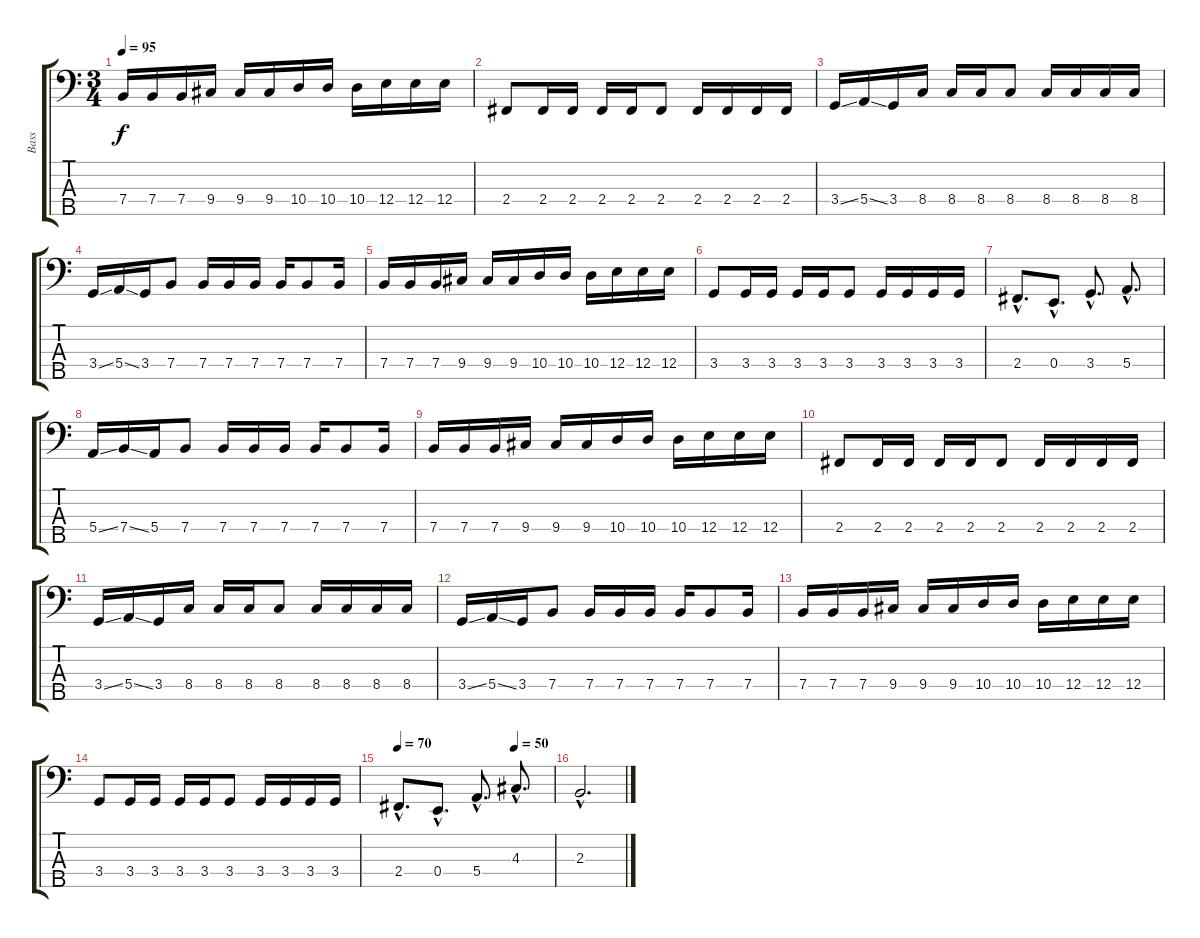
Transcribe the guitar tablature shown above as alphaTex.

\track ("Bass" "Bass") {instrument electricbassfinger}
\staff {score tabs}
\tuning (G2 D2 A1 E1 B0) {hide}
\ts (3 4)
\tempo 95
\clef f4
\ks c
7.4.16{dy f} 7.4.16 7.4.16 9.4.16 9.4.16 9.4.16 10.4.16 10.4.16 10.4.16 12.4.16 12.4.16 12.4.16 |
2.4.8 2.4.16 2.4.16 2.4.16 2.4.16 2.4.8 2.4.16 2.4.16 2.4.16 2.4.16 |
3.4{ss}.16 5.4{ss}.16 3.4.16 8.4.16 8.4.16 8.4.16 8.4.8 8.4.16 8.4.16 8.4.16 8.4.16 |
3.4{ss}.16 5.4{ss}.16 3.4.16 7.4.8 7.4.16 7.4.16 7.4.16 7.4.16 7.4.8 7.4.16 |
7.4.16 7.4.16 7.4.16 9.4.16 9.4.16 9.4.16 10.4.16 10.4.16 10.4.16 12.4.16 12.4.16 12.4.16 |
3.4.8 3.4.16 3.4.16 3.4.16 3.4.16 3.4.8 3.4.16 3.4.16 3.4.16 3.4.16 |
2.4{hac}.8{d} 0.4{hac}.8{d} 3.4{hac}.8{d} 5.4{hac}.8{d} |
5.4{ss}.16 7.4{ss}.16 5.4.16 7.4.8 7.4.16 7.4.16 7.4.16 7.4.16 7.4.8 7.4.16 |
7.4.16 7.4.16 7.4.16 9.4.16 9.4.16 9.4.16 10.4.16 10.4.16 10.4.16 12.4.16 12.4.16 12.4.16 |
2.4.8 2.4.16 2.4.16 2.4.16 2.4.16 2.4.8 2.4.16 2.4.16 2.4.16 2.4.16 |
3.4{ss}.16 5.4{ss}.16 3.4.16 8.4.16 8.4.16 8.4.16 8.4.8 8.4.16 8.4.16 8.4.16 8.4.16 |
3.4{ss}.16 5.4{ss}.16 3.4.16 7.4.8 7.4.16 7.4.16 7.4.16 7.4.16 7.4.8 7.4.16 |
7.4.16 7.4.16 7.4.16 9.4.16 9.4.16 9.4.16 10.4.16 10.4.16 10.4.16 12.4.16 12.4.16 12.4.16 |
3.4.8 3.4.16 3.4.16 3.4.16 3.4.16 3.4.8 3.4.16 3.4.16 3.4.16 3.4.16 |
\tempo 70
\tempo (50 0.75)
2.4{hac}.8{d} 0.4{hac}.8{d} 5.4{hac}.8{d} 4.3{hac}.8{d} |
2.3{hac}.2{d}
